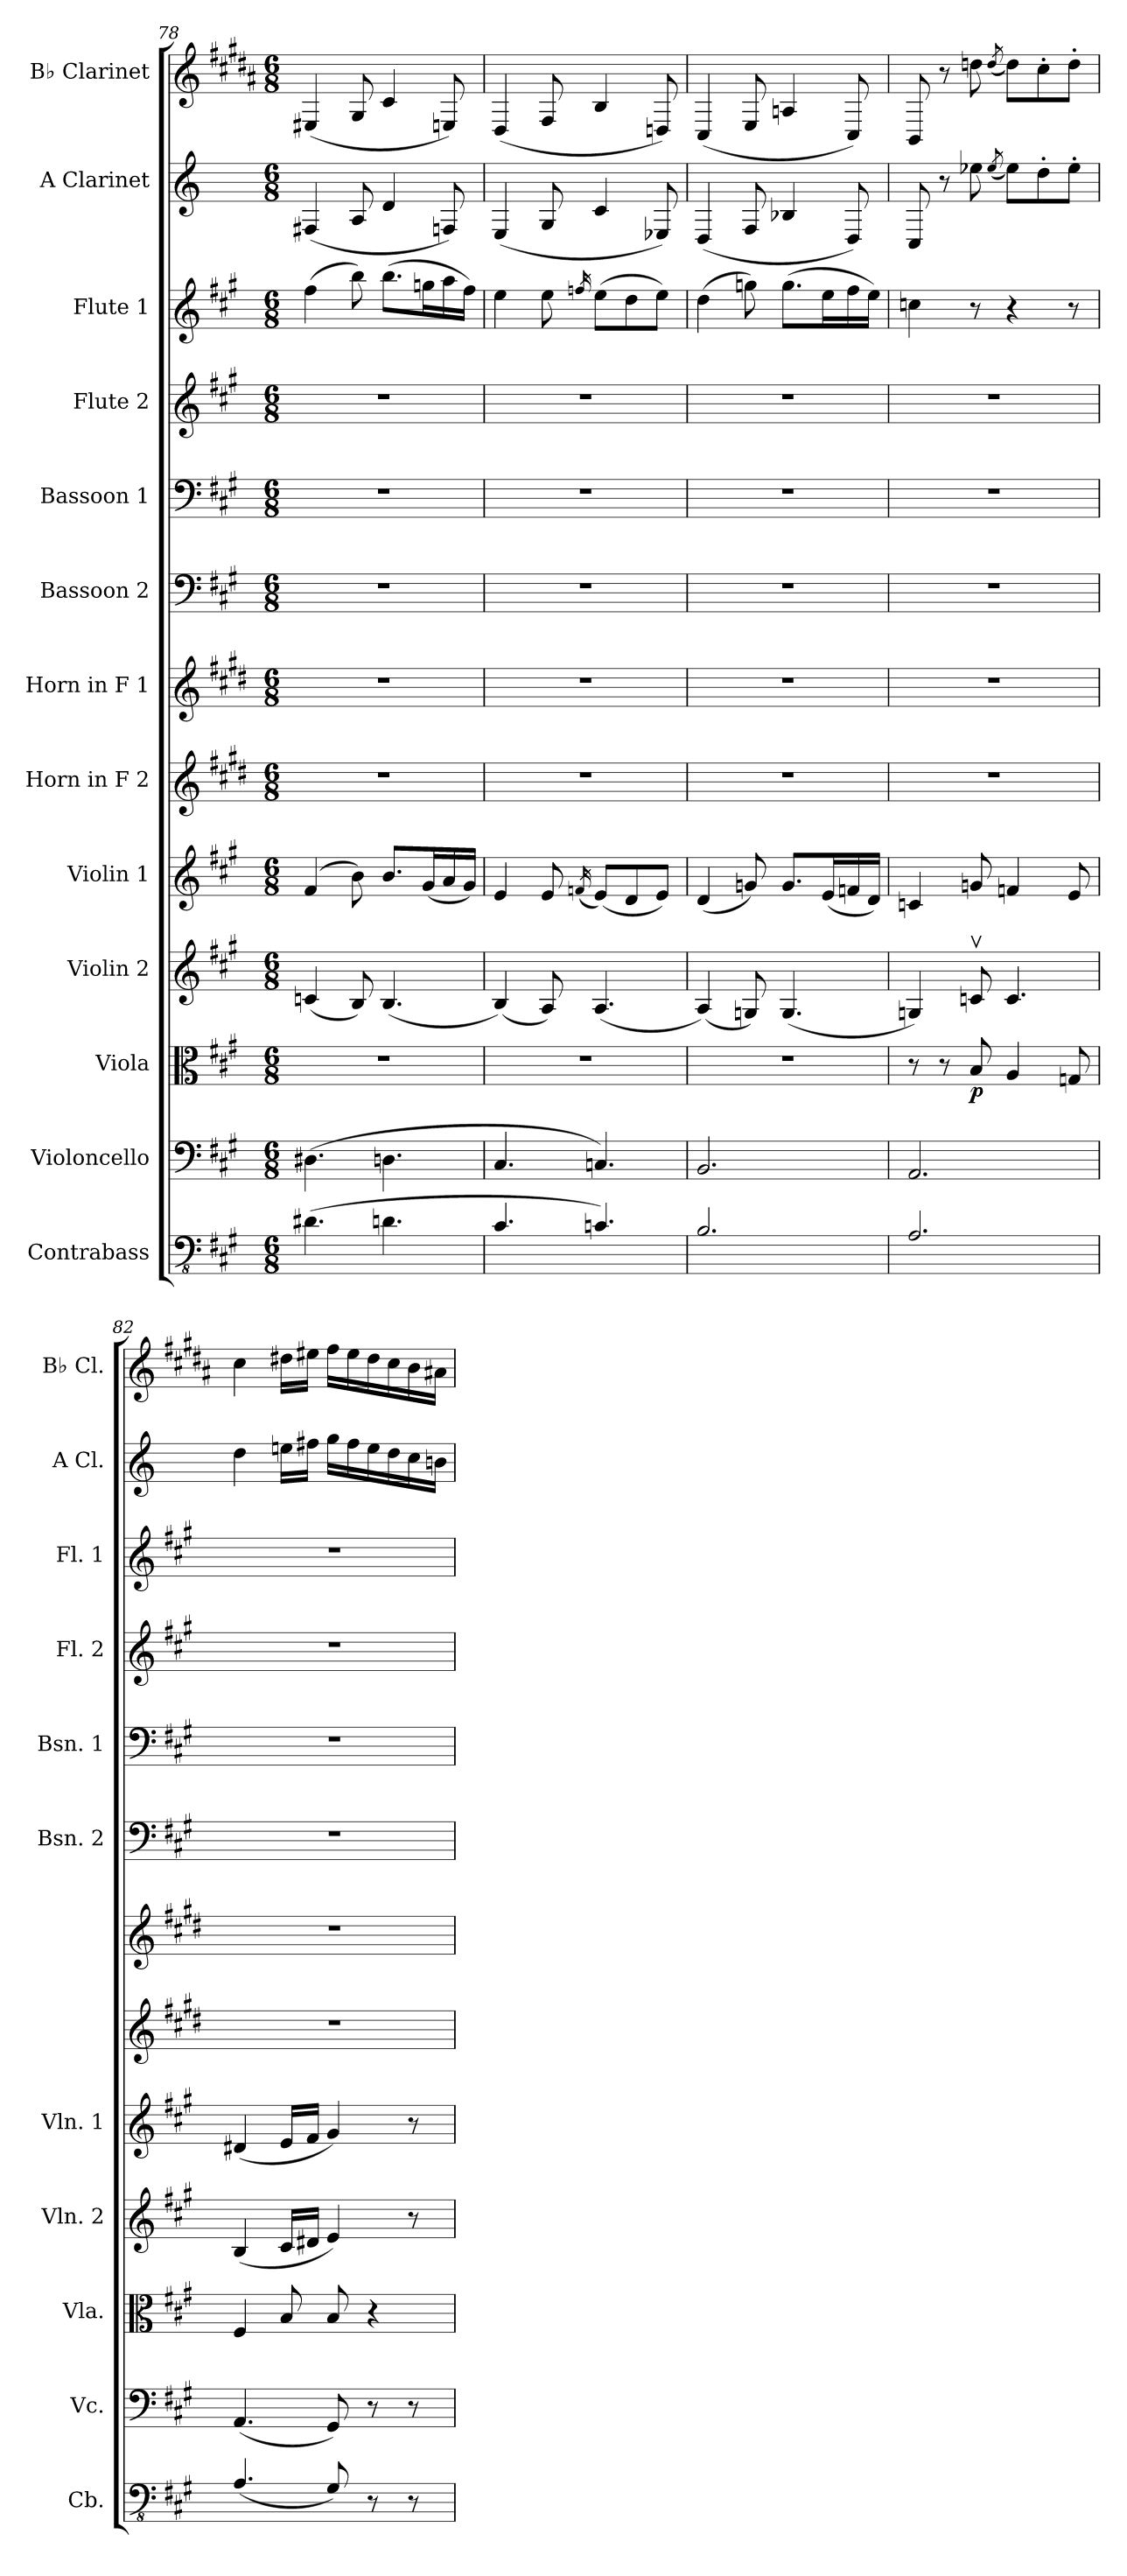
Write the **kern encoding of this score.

**kern	**kern	**kern	**dynam	**kern	**kern	**kern	**kern	**kern	**kern	**kern	**kern	**kern	**kern
*part13	*part12	*part11	*part11	*part10	*part9	*part8	*part7	*part6	*part5	*part4	*part3	*part2	*part1
*staff13	*staff12	*staff11	*staff11	*staff10	*staff9	*staff8	*staff7	*staff6	*staff5	*staff4	*staff3	*staff2	*staff1
*I"Contrabass	*I"Violoncello	*I"Viola	*	*I"Violin 2	*I"Violin 1	*I"Horn in F 2	*I"Horn in F 1	*I"Bassoon 2	*I"Bassoon 1	*I"Flute 2	*I"Flute 1	*I"A Clarinet	*I"B♭ Clarinet
*I'Cb.	*I'Vc.	*I'Vla.	*	*I'Vln. 2	*I'Vln. 1	*	*	*I'Bsn. 2	*I'Bsn. 1	*I'Fl. 2	*I'Fl. 1	*I'A Cl.	*I'B♭ Cl.
*clefFv4	*clefF4	*clefC3	*	*clefG2	*clefG2	*clefG2	*clefG2	*clefF4	*clefF4	*clefG2	*clefG2	*clefG2	*clefG2
*ITrd7c12	*	*	*	*	*	*ITrd4c7	*ITrd4c7	*	*	*	*	*ITrd2c3	*ITrd1c2
*k[f#c#g#]	*k[f#c#g#]	*k[f#c#g#]	*	*k[f#c#g#]	*k[f#c#g#]	*k[f#c#g#]	*k[f#c#g#]	*k[f#c#g#]	*k[f#c#g#]	*k[f#c#g#]	*k[f#c#g#]	*k[f#c#g#]	*k[f#c#g#]
*M6/8	*M6/8	*M6/8	*	*M6/8	*M6/8	*M6/8	*M6/8	*M6/8	*M6/8	*M6/8	*M6/8	*M6/8	*M6/8
=78	=78	=78	=78	=78	=78	=78	=78	=78	=78	=78	=78	=78	=78
(>4.DD#X\	(>4.D#X\	2.r	.	(<4cn/	(>4f#/	2.r	2.r	2.r	2.r	2.r	(>4ff#\	(<4D#X/	(<4D#X/
.	.	.	.	8B/)	8b\)	.	.	.	.	.	8bb\)	8F#/	8F#/
4.DDn\	4.Dn\	.	.	(<4.B/	8.b/L	.	.	.	.	.	(>8.bb\L	4B/	4B/
.	.	.	.	.	(<16g#/L	.	.	.	.	.	16ggn\L	.	.
.	.	.	.	.	16a/	.	.	.	.	.	16aa\	8Dn/)	8Dn/)
.	.	.	.	.	16g#/JJ)	.	.	.	.	.	16ff#\JJ)	.	.
=79	=79	=79	=79	=79	=79	=79	=79	=79	=79	=79	=79	=79	=79
4.CC#/	4.C#/	2.r	.	(<4B/)	4e/	2.r	2.r	2.r	2.r	2.r	4ee\	(<4C#/	(<4C#/
.	.	.	.	8A/)	8e/	.	.	.	.	.	8ee\	8E/	8E/
.	.	.	.	.	(<16qfn/	.	.	.	.	.	16qffn/	.	.
4.CCn/)	4.Cn/)	.	.	(<4.A/	(<8e/L)	.	.	.	.	.	(>8ee\L	4A/	4A/
.	.	.	.	.	8d/	.	.	.	.	.	8dd\	.	.
.	.	.	.	.	8e/J)	.	.	.	.	.	8ee\J)	8Cn/)	8Cn/)
=80	=80	=80	=80	=80	=80	=80	=80	=80	=80	=80	=80	=80	=80
2.BBB/	2.BB/	2.r	.	(<4A/)	(<4d/	2.r	2.r	2.r	2.r	2.r	(>4dd\	(<4BB/	(<4BB/
.	.	.	.	8Gn/)	8gn/)	.	.	.	.	.	8ggn\)	8D/	8D/
.	.	.	.	(<4.G/	8.g/L	.	.	.	.	.	(>8.gg\L	4Gn/	4Gn/
.	.	.	.	.	(<16e/L	.	.	.	.	.	16ee\L	.	.
.	.	.	.	.	16fn/	.	.	.	.	.	16ff#\	8BB/)	8BB/)
.	.	.	.	.	16d/JJ)	.	.	.	.	.	16ee\JJ)	.	.
!!LO:PB:g=z
=81	=81	=81	=81	=81	=81	=81	=81	=81	=81	=81	=81	=81	=81
2.AAA/	2.AA/	8r	.	4Gn/)	4cn/	2.r	2.r	2.r	2.r	2.r	4ccn\	8AA/	8AA/
.	.	8r	.	.	.	.	.	.	.	.	.	8r	8r
!	!	!	!LO:DY:b	!	!	!	!	!	!	!	!	!	!
.	.	8B/	p	8cnv/	8gn/	.	.	.	.	.	8r	8ccn\	8ccn\
.	.	.	.	.	.	.	.	.	.	.	.	(<8qcc/	(<8qcc/
.	.	4A/	.	4.c/	4fn/	.	.	.	.	.	4r	8cc\L)	8cc\L)
.	.	.	.	.	.	.	.	.	.	.	.	8b'\	8b'\
.	.	8Gn/	.	.	8e/	.	.	.	.	.	8r	8cc'\J	8cc'\J
=82	=82	=82	=82	=82	=82	=82	=82	=82	=82	=82	=82	=82	=82
(<4.AAA/	(<4.AA/	4F#/	.	(<4B/	(<4d#X/	2.r	2.r	2.r	2.r	2.r	2.r	4b\	4b\
.	.	8B/	.	16c#/LL	16e/LL	.	.	.	.	.	.	16cc#X\LL	16cc#X\LL
.	.	.	.	16d#X/JJ	16f#/JJ	.	.	.	.	.	.	16dd#X\JJ	16dd#X\JJ
8GGG#/)	8GG#/)	8B/	.	4e/)	4g#/)	.	.	.	.	.	.	16ee\LL	16ee\LL
.	.	.	.	.	.	.	.	.	.	.	.	16dd#\	16dd#\
8r	8r	4r	.	.	.	.	.	.	.	.	.	16cc#\	16cc#\
.	.	.	.	.	.	.	.	.	.	.	.	16b\	16b\
8r	8r	.	.	8r	8r	.	.	.	.	.	.	16a\	16a\
.	.	.	.	.	.	.	.	.	.	.	.	16g#X\JJ	16g#X\JJ
=	=	=	=	=	=	=	=	=	=	=	=	=	=
*-	*-	*-	*-	*-	*-	*-	*-	*-	*-	*-	*-	*-	*-
